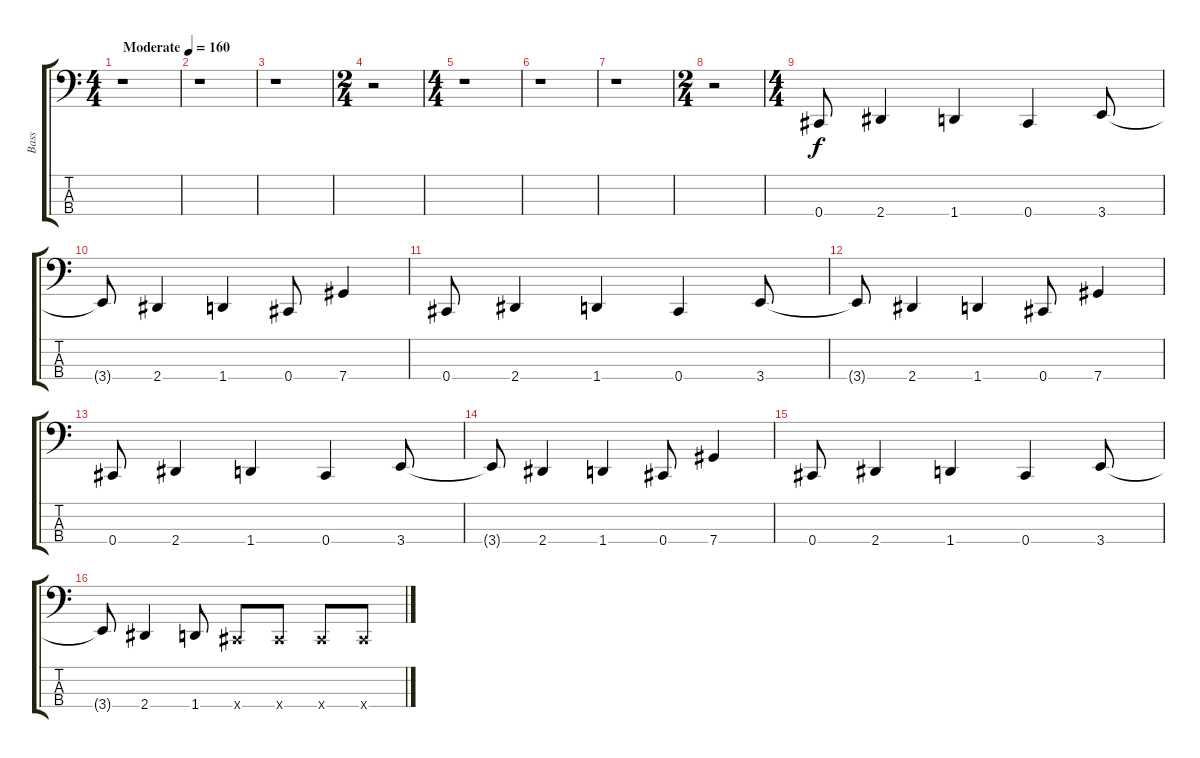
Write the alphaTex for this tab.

\track ("Bass" "Bass") {instrument acousticbass}
\staff {score tabs}
\tuning (Gb2 Db2 Ab1 Db1) {hide}
\ts (4 4)
\tempo (160 "Moderate")
\clef f4
\ks c
r.1{dy f instrument acousticbass} |
r.1 |
r.1 |
\ts (2 4)
r.2 |
\ts (4 4)
r.1 |
r.1 |
r.1 |
\ts (2 4)
r.2 |
\ts (4 4)
0.4.8 2.4.4 1.4.4 0.4.4 3.4.8 |
3.4{t}.8 2.4.4 1.4.4 0.4.8 7.4.4 |
0.4.8 2.4.4 1.4.4 0.4.4 3.4.8 |
3.4{t}.8 2.4.4 1.4.4 0.4.8 7.4.4 |
0.4.8 2.4.4 1.4.4 0.4.4 3.4.8 |
3.4{t}.8 2.4.4 1.4.4 0.4.8 7.4.4 |
0.4.8 2.4.4 1.4.4 0.4.4 3.4.8 |
3.4{t}.8 2.4.4 1.4.8 0.4{x}.8 0.4{x}.8 0.4{x}.8 0.4{x}.8
